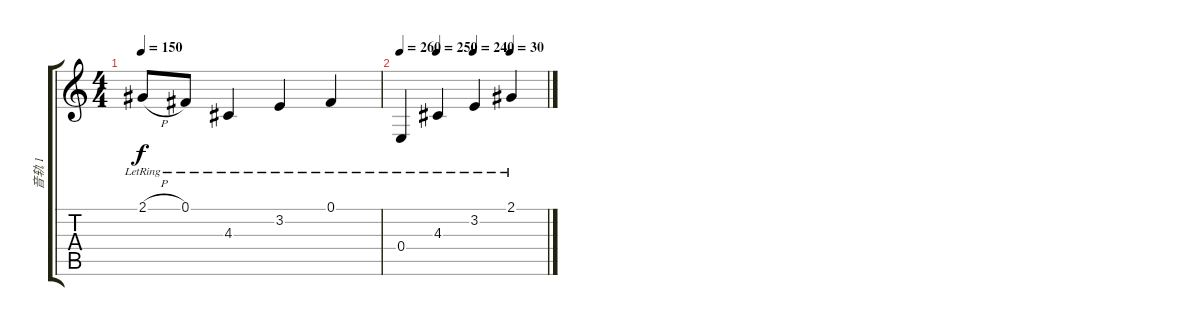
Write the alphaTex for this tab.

\track ("音轨 1" "音轨 1") {instrument acousticgrandpiano}
\staff {score tabs}
\tuning (Gb4 Db4 A3 E3 B2 Gb2) {hide}
\ts (4 4)
\tempo 150
\clef g2
\ks c
2.1{h lr}.8{dy f} 0.1{lr}.8 4.3{lr}.4 3.2{lr}.4 0.1{lr}.4 |
\tempo 260
\tempo (250 0.25)
\tempo (240 0.5)
\tempo (30 0.75)
0.4{lr}.4 4.3{lr}.4 3.2{lr}.4 2.1{lr}.4
